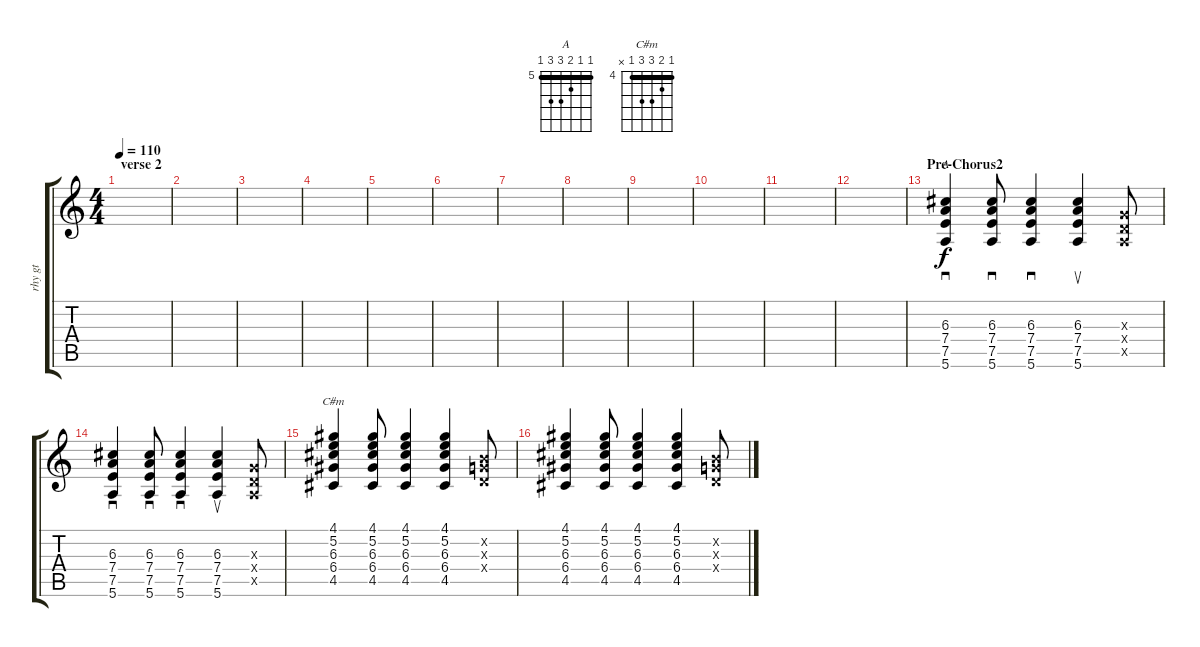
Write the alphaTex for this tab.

\track ("rhy gt" "rhy gt") {instrument acousticguitarsteel}
\staff {score tabs}
\tuning (E4 B3 G3 D3 A2 E2) {hide}
\chord ("A" 5 5 6 7 7 5) {firstfret 5 barre 5}
\chord ("C#m" 4 5 6 6 4 x) {firstfret 4 barre 4}
\ts (4 4)
\section ("" "verse 2")
\tempo 110
\clef g2
\ks c
|
|
|
|
|
|
|
|
|
|
|
|
\section ("" "Pre-Chorus2")
(6.3 7.4 7.5 5.6).4{sd ch "A"} (6.3 7.4 7.5 5.6).8{sd} (6.3 7.4 7.5 5.6).4{sd} (6.3 7.4 7.5 5.6).4{su} (0.3{x} 0.4{x} 0.5{x}).8 |
(6.3 7.4 7.5 5.6).4{sd} (6.3 7.4 7.5 5.6).8{sd} (6.3 7.4 7.5 5.6).4{sd} (6.3 7.4 7.5 5.6).4{su} (0.3{x} 0.4{x} 0.5{x}).8 |
(4.1 5.2 6.3 6.4 4.5).4{ch "C#m"} (4.1 5.2 6.3 6.4 4.5).8 (4.1 5.2 6.3 6.4 4.5).4 (4.1 5.2 6.3 6.4 4.5).4 (0.2{x} 0.3{x} 0.4{x}).8 |
(4.1 5.2 6.3 6.4 4.5).4 (4.1 5.2 6.3 6.4 4.5).8 (4.1 5.2 6.3 6.4 4.5).4 (4.1 5.2 6.3 6.4 4.5).4 (0.2{x} 0.3{x} 0.4{x}).8
